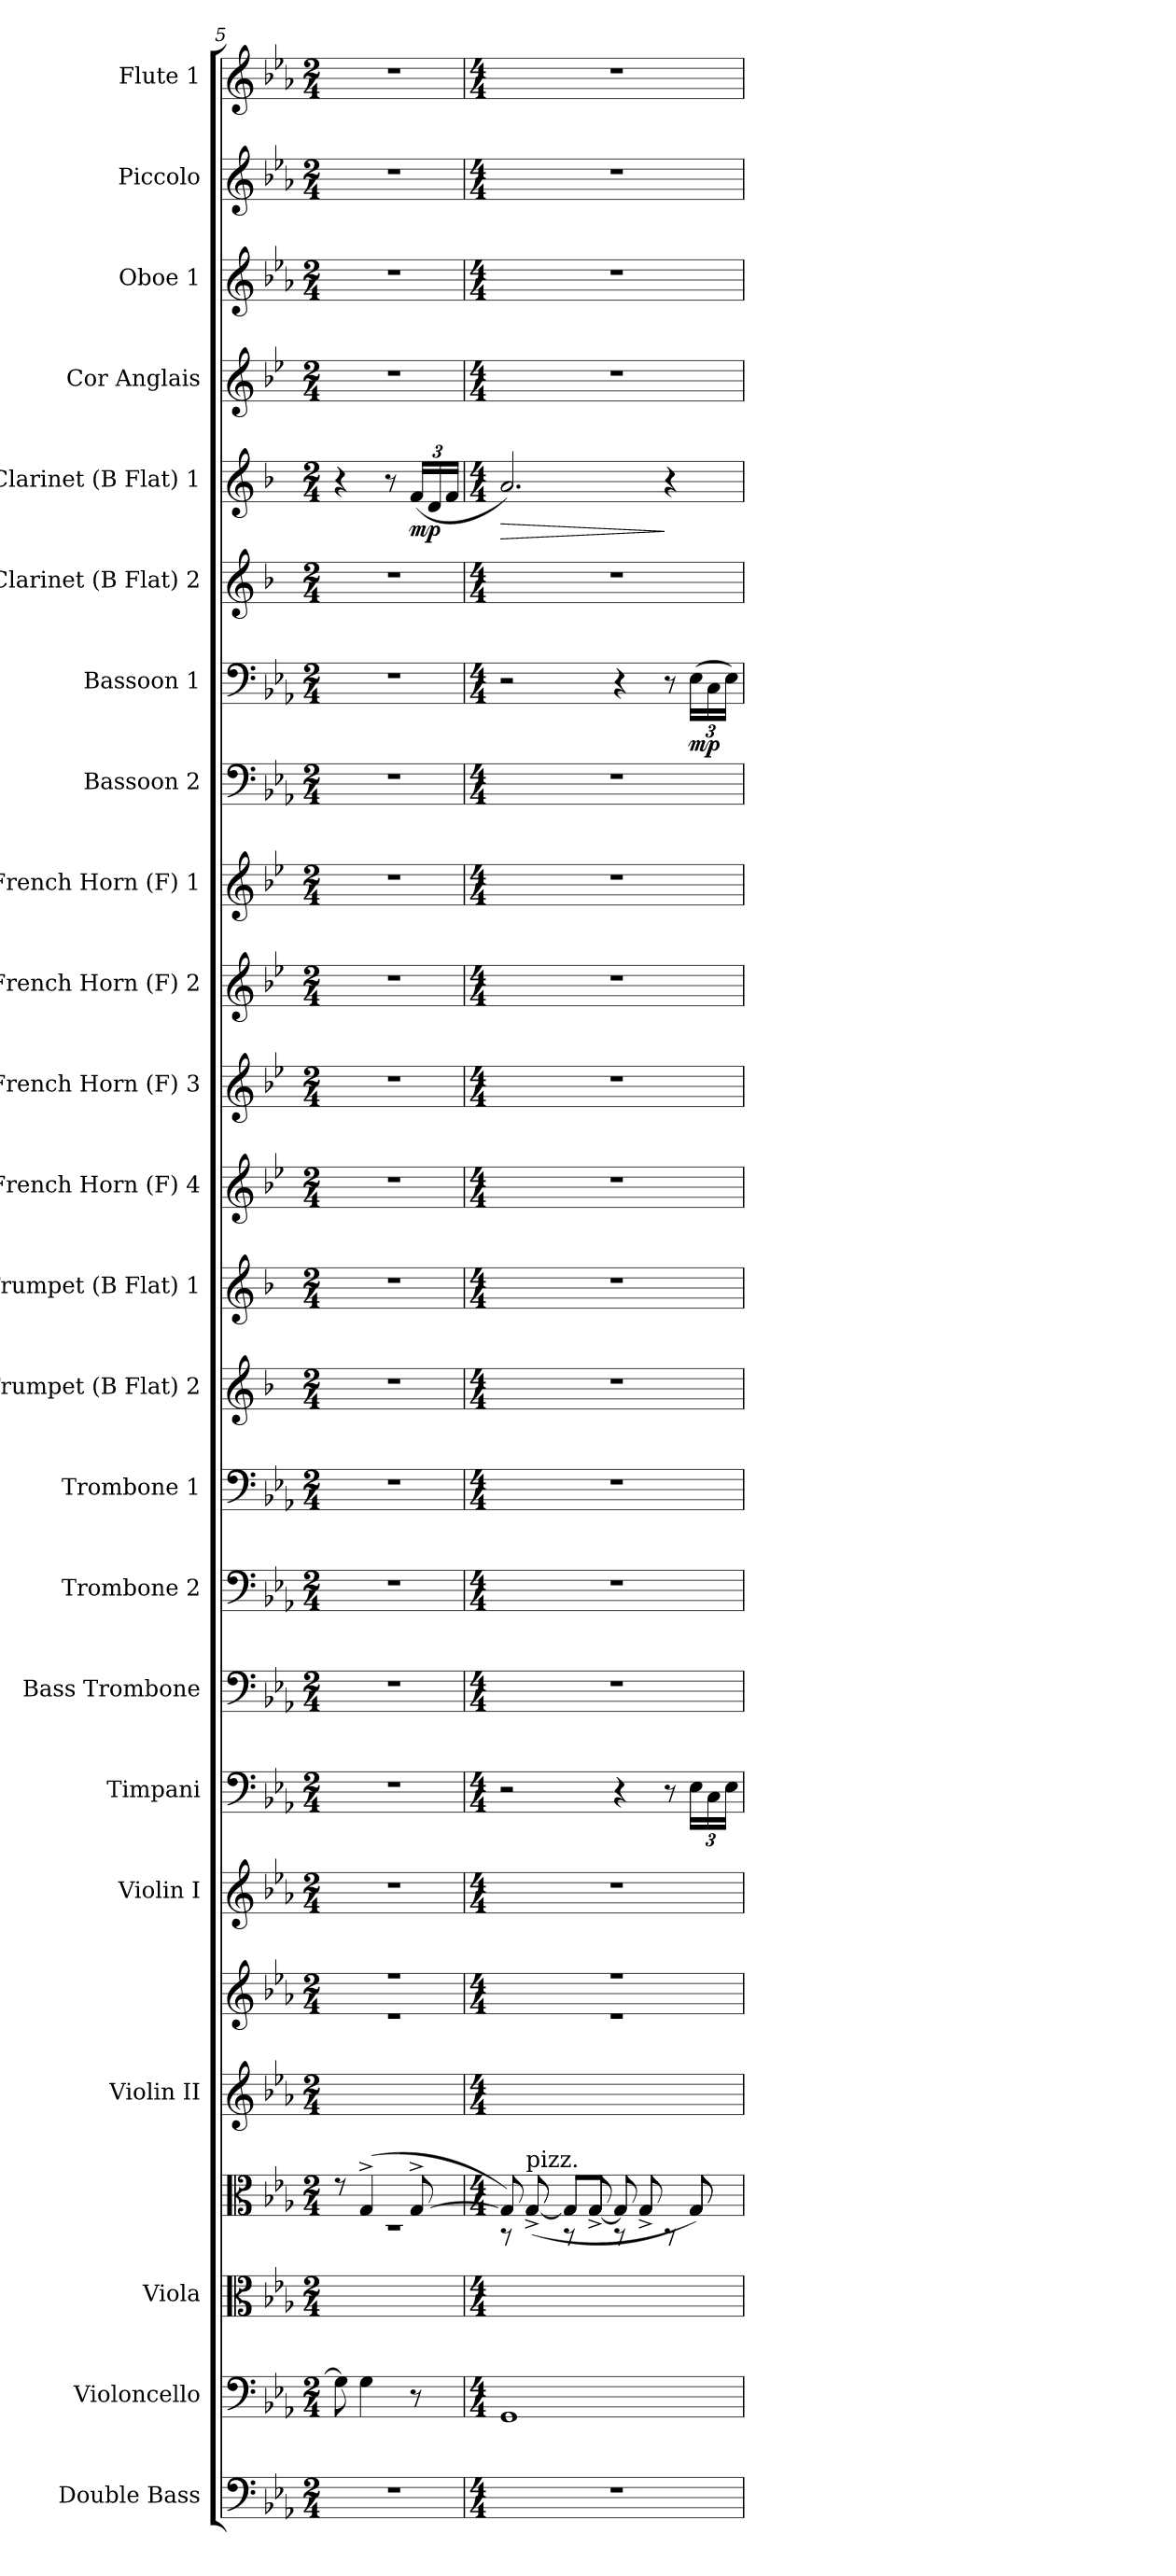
**kern	**kern	**kern	**kern	**kern	**kern	**kern	**kern	**kern	**kern	**kern	**kern	**kern	**kern	**kern	**kern	**kern	**kern	**kern	**dynam	**kern	**kern	**dynam	**kern	**kern	**kern	**kern
*part23	*part22	*part21	*part21	*part20	*part20	*part19	*part18	*part17	*part16	*part15	*part14	*part13	*part12	*part11	*part10	*part9	*part8	*part7	*part7	*part6	*part5	*part5	*part4	*part3	*part2	*part1
*staff25	*staff24	*staff23	*staff22	*staff21	*staff20	*staff19	*staff18	*staff17	*staff16	*staff15	*staff14	*staff13	*staff12	*staff11	*staff10	*staff9	*staff8	*staff7	*staff7	*staff6	*staff5	*staff5	*staff4	*staff3	*staff2	*staff1
*I"Double Bass	*I"Violoncello	*I"Viola	*	*I"Violin II	*	*I"Violin I	*I"Timpani	*I"Bass Trombone	*I"Trombone 2	*I"Trombone 1	*I"Trumpet (B Flat) 2	*I"Trumpet (B Flat) 1	*I"French Horn (F) 4	*I"French Horn (F) 3	*I"French Horn (F) 2	*I"French Horn (F) 1	*I"Bassoon 2	*I"Bassoon 1	*	*I"Clarinet (B Flat) 2	*I"Clarinet (B Flat) 1	*	*I"Cor Anglais	*I"Oboe 1	*I"Piccolo	*I"Flute 1
*I'D. B.	*I'Vc.	*I'Vla	*	*I'Vln II	*	*I'Vln I	*I'Timp.	*I'B. Tbn.	*I'Tbn. 2	*I'Tbn. 1	*I'Tpt (B Flat) 2	*I'Tpt (B Flat) 1	*I'F. Hn (F) 4	*I'F. Hn (F) 3	*I'F. Hn (F) 2	*I'F. Hn (F) 1	*I'Bsn 2	*I'Bsn 1	*	*I'Cl. (B Flat) 2	*I'Cl. (B Flat) 1	*	*I'C. A.	*I'Ob. 1	*I'Picc.	*I'Fl. 1
*clefF4	*clefF4	*clefC3	*clefC3	*clefG2	*clefG2	*clefG2	*clefF4	*clefF4	*clefF4	*clefF4	*clefG2	*clefG2	*clefG2	*clefG2	*clefG2	*clefG2	*clefF4	*clefF4	*	*clefG2	*clefG2	*	*clefG2	*clefG2	*clefG2	*clefG2
*ITrd7c12	*	*	*	*	*	*	*	*	*	*	*ITrd1c2	*ITrd1c2	*ITrd4c7	*ITrd4c7	*ITrd4c7	*ITrd4c7	*	*	*	*ITrd1c2	*ITrd1c2	*	*ITrd4c7	*	*ITrd-7c-12	*
*k[b-e-a-]	*k[b-e-a-]	*k[b-e-a-]	*k[b-e-a-]	*k[b-e-a-]	*k[b-e-a-]	*k[b-e-a-]	*k[b-e-a-]	*k[b-e-a-]	*k[b-e-a-]	*k[b-e-a-]	*k[b-e-a-]	*k[b-e-a-]	*k[b-e-a-]	*k[b-e-a-]	*k[b-e-a-]	*k[b-e-a-]	*k[b-e-a-]	*k[b-e-a-]	*	*k[b-e-a-]	*k[b-e-a-]	*	*k[b-e-a-]	*k[b-e-a-]	*k[b-e-a-]	*k[b-e-a-]
*c:	*c:	*c:	*c:	*c:	*c:	*c:	*c:	*c:	*c:	*c:	*c:	*c:	*c:	*c:	*c:	*c:	*c:	*c:	*	*c:	*c:	*	*c:	*c:	*c:	*c:
*M2/4	*M2/4	*M2/4	*M2/4	*M2/4	*M2/4	*M2/4	*M2/4	*M2/4	*M2/4	*M2/4	*M2/4	*M2/4	*M2/4	*M2/4	*M2/4	*M2/4	*M2/4	*M2/4	*	*M2/4	*M2/4	*	*M2/4	*M2/4	*M2/4	*M2/4
=5	=5	=5	=5	=5	=5	=5	=5	=5	=5	=5	=5	=5	=5	=5	=5	=5	=5	=5	=5	=5	=5	=5	=5	=5	=5	=5
*	*	*	*^	*	*^	*	*	*	*	*	*	*	*	*	*	*	*	*	*	*	*	*	*	*	*	*
2r	8G\]	2ryy	8r	2r	2ryy	2r	2r	2r	2r	2r	2r	2r	2r	2r	2r	2r	2r	2r	2r	2r	.	2r	4r	.	2r	2r	2r	2r
.	4G\	.	(4G^</	.	.	.	.	.	.	.	.	.	.	.	.	.	.	.	.	.	.	.	.	.	.	.	.	.
.	.	.	.	.	.	.	.	.	.	.	.	.	.	.	.	.	.	.	.	.	.	.	8r	.	.	.	.	.
*	*	*	*	*	*	*	*	*	*	*	*	*	*	*	*	*	*	*	*	*	*	*	*Xbrackettup	*	*	*	*	*
!	!	!	!	!	!	!	!	!	!	!	!	!	!	!	!	!	!	!	!	!	!	!	!	!LO:DY:b	!	!	!	!
.	8r	.	[8G^</	.	.	.	.	.	.	.	.	.	.	.	.	.	.	.	.	.	.	.	(24e-/LL	mp	.	.	.	.
.	.	.	.	.	.	.	.	.	.	.	.	.	.	.	.	.	.	.	.	.	.	.	24c/	.	.	.	.	.
.	.	.	.	.	.	.	.	.	.	.	.	.	.	.	.	.	.	.	.	.	.	.	24e-/JJ	.	.	.	.	.
*	*	*	*v	*v	*	*	*	*	*	*	*	*	*	*	*	*	*	*	*	*	*	*	*	*	*	*	*	*
=6	=6	=6	=6	=6	=6	=6	=6	=6	=6	=6	=6	=6	=6	=6	=6	=6	=6	=6	=6	=6	=6	=6	=6	=6	=6	=6	=6
*M4/4	*M4/4	*M4/4	*M4/4	*M4/4	*M4/4	*	*M4/4	*M4/4	*M4/4	*M4/4	*M4/4	*M4/4	*M4/4	*M4/4	*M4/4	*M4/4	*M4/4	*M4/4	*M4/4	*	*M4/4	*M4/4	*	*M4/4	*M4/4	*M4/4	*M4/4
*	*	*	*^	*	*	*	*	*	*	*	*	*	*	*	*	*	*	*	*	*	*	*	*	*	*	*	*
*	*	*	*	*^	*	*	*	*	*	*	*	*	*	*	*	*	*	*	*	*	*	*	*	*	*	*	*	*
!	!	!	!	!	!	!	!	!	!	!	!	!	!	!	!	!	!	!	!	!	!	!	!	!	!LO:HP:b	!	!	!	!
1r	1GG	1ryy	8G/])	8ryy	8r	1ryy	1r	1r	1r	2r	1r	1r	1r	1r	1r	1r	1r	1r	1r	1r	2r	.	1r	2.g/)	>	1r	1r	1r	1r
!	!	!	!LO:TX:a:color=#000000:t=pizz.	!	!	!	!	!	!	!	!	!	!	!	!	!	!	!	!	!	!	!	!	!	!	!	!	!	!
.	.	.	2..ryy	([8G^</	8G/	.	.	.	.	.	.	.	.	.	.	.	.	.	.	.	.	.	.	.	.	.	.	.	.
.	.	.	.	8G/L]	8r	.	.	.	.	.	.	.	.	.	.	.	.	.	.	.	.	.	.	.	.	.	.	.	.
.	.	.	.	[8G^</J	8G/	.	.	.	.	.	.	.	.	.	.	.	.	.	.	.	.	.	.	.	.	.	.	.	.
.	.	.	.	8G/]	8r	.	.	.	.	4r	.	.	.	.	.	.	.	.	.	.	4r	.	.	.	.	.	.	.	.
.	.	.	.	4G^</	8G/	.	.	.	.	.	.	.	.	.	.	.	.	.	.	.	.	.	.	.	.	.	.	.	.
.	.	.	.	.	8r	.	.	.	.	8r	.	.	.	.	.	.	.	.	.	.	8r	.	.	4r	]	.	.	.	.
*	*	*	*	*	*	*	*	*	*	*Xbrackettup	*	*	*	*	*	*	*	*	*	*	*Xbrackettup	*	*	*	*	*	*	*	*
!	!	!	!	!	!	!	!	!	!	!	!	!	!	!	!	!	!	!	!	!	!	!LO:DY:b	!	!	!	!	!	!	!
.	.	.	.	8G/)	8G/	.	.	.	.	24E-\LL	.	.	.	.	.	.	.	.	.	.	(24E-\LL	mp	.	.	.	.	.	.	.
.	.	.	.	.	.	.	.	.	.	24C\	.	.	.	.	.	.	.	.	.	.	24C\	.	.	.	.	.	.	.	.
.	.	.	.	.	.	.	.	.	.	24E-\JJ	.	.	.	.	.	.	.	.	.	.	24E-\JJ)	.	.	.	.	.	.	.	.
*	*	*	*v	*v	*v	*	*v	*v	*	*	*	*	*	*	*	*	*	*	*	*	*	*	*	*	*	*	*	*	*
=	=	=	=	=	=	=	=	=	=	=	=	=	=	=	=	=	=	=	=	=	=	=	=	=	=	=
*-	*-	*-	*-	*-	*-	*-	*-	*-	*-	*-	*-	*-	*-	*-	*-	*-	*-	*-	*-	*-	*-	*-	*-	*-	*-	*-
